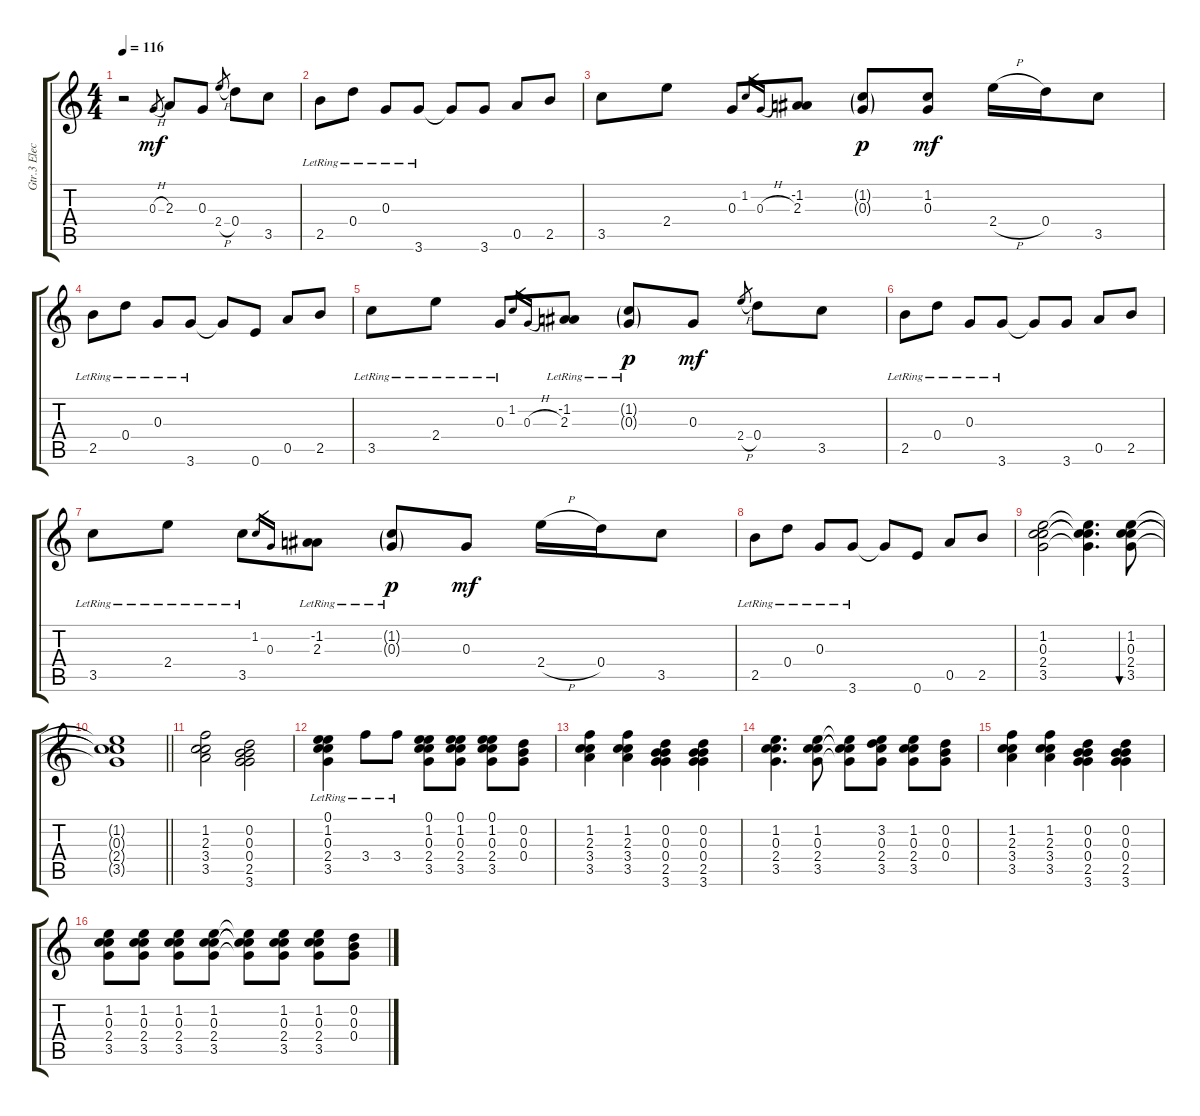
\track ("Gtr.3 Electric Gtr (Clean) & Chorus" "Gtr.3 Elec") {instrument electricguitarclean}
\staff {score tabs}
\tuning (E4 B3 G3 D4 A3 E3) {hide}
\ts (4 4)
\tempo 116
\clef g2
\ks c
r.2{dy mf instrument electricguitarclean} 0.3{h}.8{gr} 2.3.8 0.3.8 2.4{h}.8{gr} 0.4.8 3.5.8 |
2.5{lr}.8 0.4{lr}.8 0.3{lr}.8 3.6{lr}.8 3.6{t}.8 3.6.8 0.5.8 2.5.8 |
3.5.8 2.4.8 0.3.8 1.2.16{gr} 0.3{h}.16{gr} (-1.2 2.3).8 (1.2{g} 0.3{g}).8{dy p} (1.2 0.3).8{dy mf} 2.4{h}.16 0.4.16 3.5.8 |
2.5{lr}.8 0.4{lr}.8 0.3{lr}.8 3.6{lr}.8 3.6{t}.8 0.6.8 0.5.8 2.5.8 |
3.5{lr}.8 2.4{lr}.8 0.3{lr}.8 1.2.16{gr} 0.3{h}.16{gr} (-1.2 2.3{lr}).8 (1.2{g lr} 0.3{g lr}).8{dy p} 0.3.8{dy mf} 2.4{h}.8{gr} 0.4.8 3.5.8 |
2.5{lr}.8 0.4{lr}.8 0.3{lr}.8 3.6{lr}.8 3.6{t}.8 3.6.8 0.5.8 2.5.8 |
3.5{lr}.8 2.4{lr}.8 3.5{lr}.8 1.2.16{gr} 0.3.16{gr} (-1.2 2.3{lr}).8 (1.2{g lr} 0.3{g lr}).8{dy p} 0.3.8{dy mf} 2.4{h}.16 0.4.16 3.5.8 |
2.5{lr}.8 0.4{lr}.8 0.3{lr}.8 3.6{lr}.8 3.6{t}.8 0.6.8 0.5.8 2.5.8 |
(1.2 0.3 2.4 3.5).2 (1.2{t} 0.3{t} 2.4{t} 3.5{t}).4{d} (1.2 0.3 2.4 3.5).8{bu 30} |
\barLineRight lightlight
(1.2{t} 0.3{t} 2.4{t} 3.5{t}).1 |
(1.2 2.3 3.4 3.5).2 (0.2 0.3 0.4 2.5 3.6).2 |
(0.1{lr} 1.2{lr} 0.3{lr} 2.4{lr} 3.5{lr}).4 3.4{lr}.8 3.4{lr}.8 (0.1 1.2 0.3 2.4 3.5).8 (0.1 1.2 0.3 2.4 3.5).8 (0.1 1.2 0.3 2.4 3.5).8 (0.2 0.3 0.4).8 |
(1.2 2.3 3.4 3.5).4 (1.2 2.3 3.4 3.5).4 (0.2 0.3 0.4 2.5 3.6).4 (0.2 0.3 0.4 2.5 3.6).4 |
(1.2 0.3 2.4 3.5).4{d} (1.2 0.3 2.4 3.5).8 (1.2{t} 0.3{t} 2.4{t} 3.5{t}).8 (3.2 0.3 2.4 3.5).8 (1.2 0.3 2.4 3.5).8 (0.2 0.3 0.4).8 |
(1.2 2.3 3.4 3.5).4 (1.2 2.3 3.4 3.5).4 (0.2 0.3 0.4 2.5 3.6).4 (0.2 0.3 0.4 2.5 3.6).4 |
(1.2 0.3 2.4 3.5).8 (1.2 0.3 2.4 3.5).8 (1.2 0.3 2.4 3.5).8 (1.2 0.3 2.4 3.5).8 (1.2{t} 0.3{t} 2.4{t} 3.5{t}).8 (1.2 0.3 2.4 3.5).8 (1.2 0.3 2.4 3.5).8 (0.2 0.3 0.4).8
